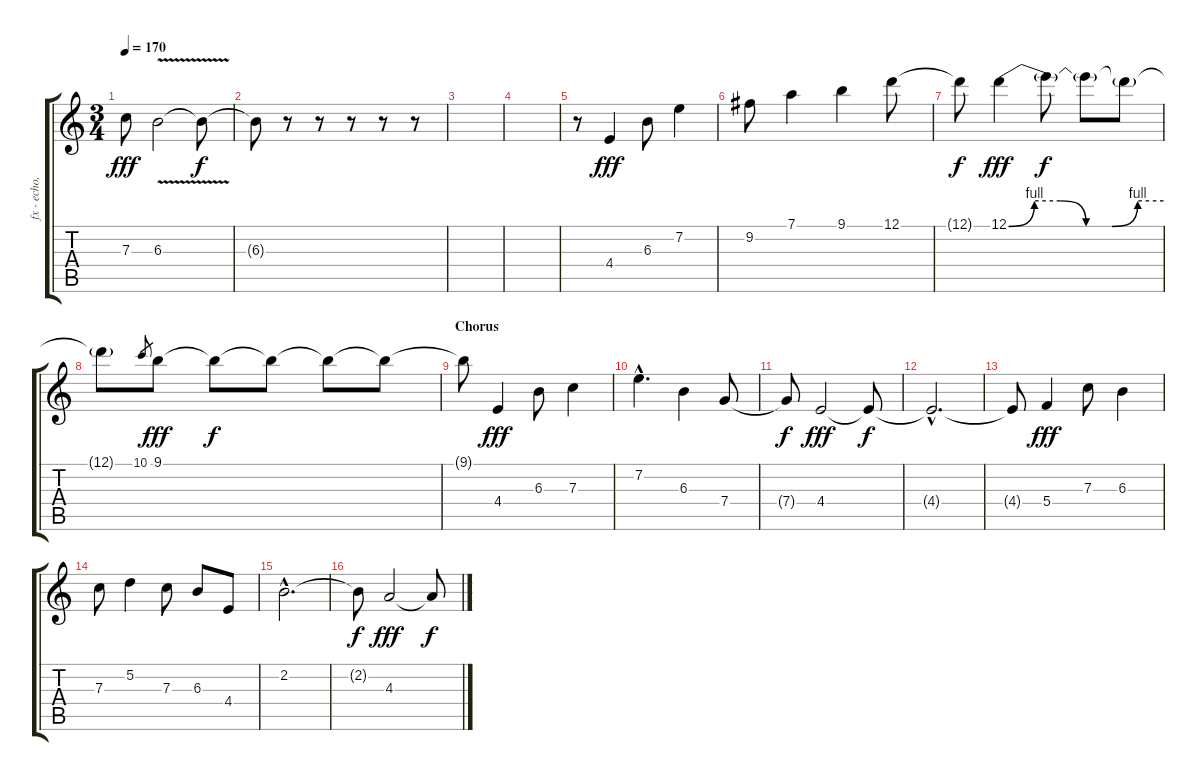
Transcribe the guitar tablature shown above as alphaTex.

\track ("fx - echo, warm pad " "fx - echo,") {instrument distortionguitar}
\staff {score tabs}
\tuning (D4 A3 F3 C3 G2 C2) {hide}
\ts (3 4)
\tempo 170
\clef g2
\ks c
7.3.8{dy fff} 6.3{v}.2 6.3{t}.8{dy f} |
6.3{t}.8 r.8 r.8 r.8 r.8 r.8 |
|
|
r.8 4.4.4{dy fff} 6.3.8 7.2.4 |
9.2.8 7.1.4 9.1.4 12.1.8 |
12.1{t}.8{dy f} 12.1{be (custom 0 0 10 4 20 4 30 0 40 0 50 4 60 4)}.4{dy fff} 12.1{t}.8{dy f} 12.1{t}.8 12.1{t}.8 |
12.1{t}.8 10.1.8{gr} 9.1.8{dy fff} 9.1{t}.8{dy f} 9.1{t}.8 9.1{t}.8 9.1{t}.8 |
\section ("" "Chorus")
9.1{t}.8 4.4.4{dy fff} 6.3.8 7.3.4 |
7.2{hac}.4{d} 6.3.4 7.4.8 |
7.4{t}.8{dy f} 4.4.2{dy fff} 4.4{t}.8{dy f} |
4.4{hac t}.2{d} |
4.4{t}.8 5.4.4{dy fff} 7.3.8 6.3.4 |
7.3.8 5.2.4 7.3.8 6.3.8 4.4.8 |
2.2{hac}.2{d} |
2.2{t}.8{dy f} 4.3.2{dy fff} 4.3{t}.8{dy f}
